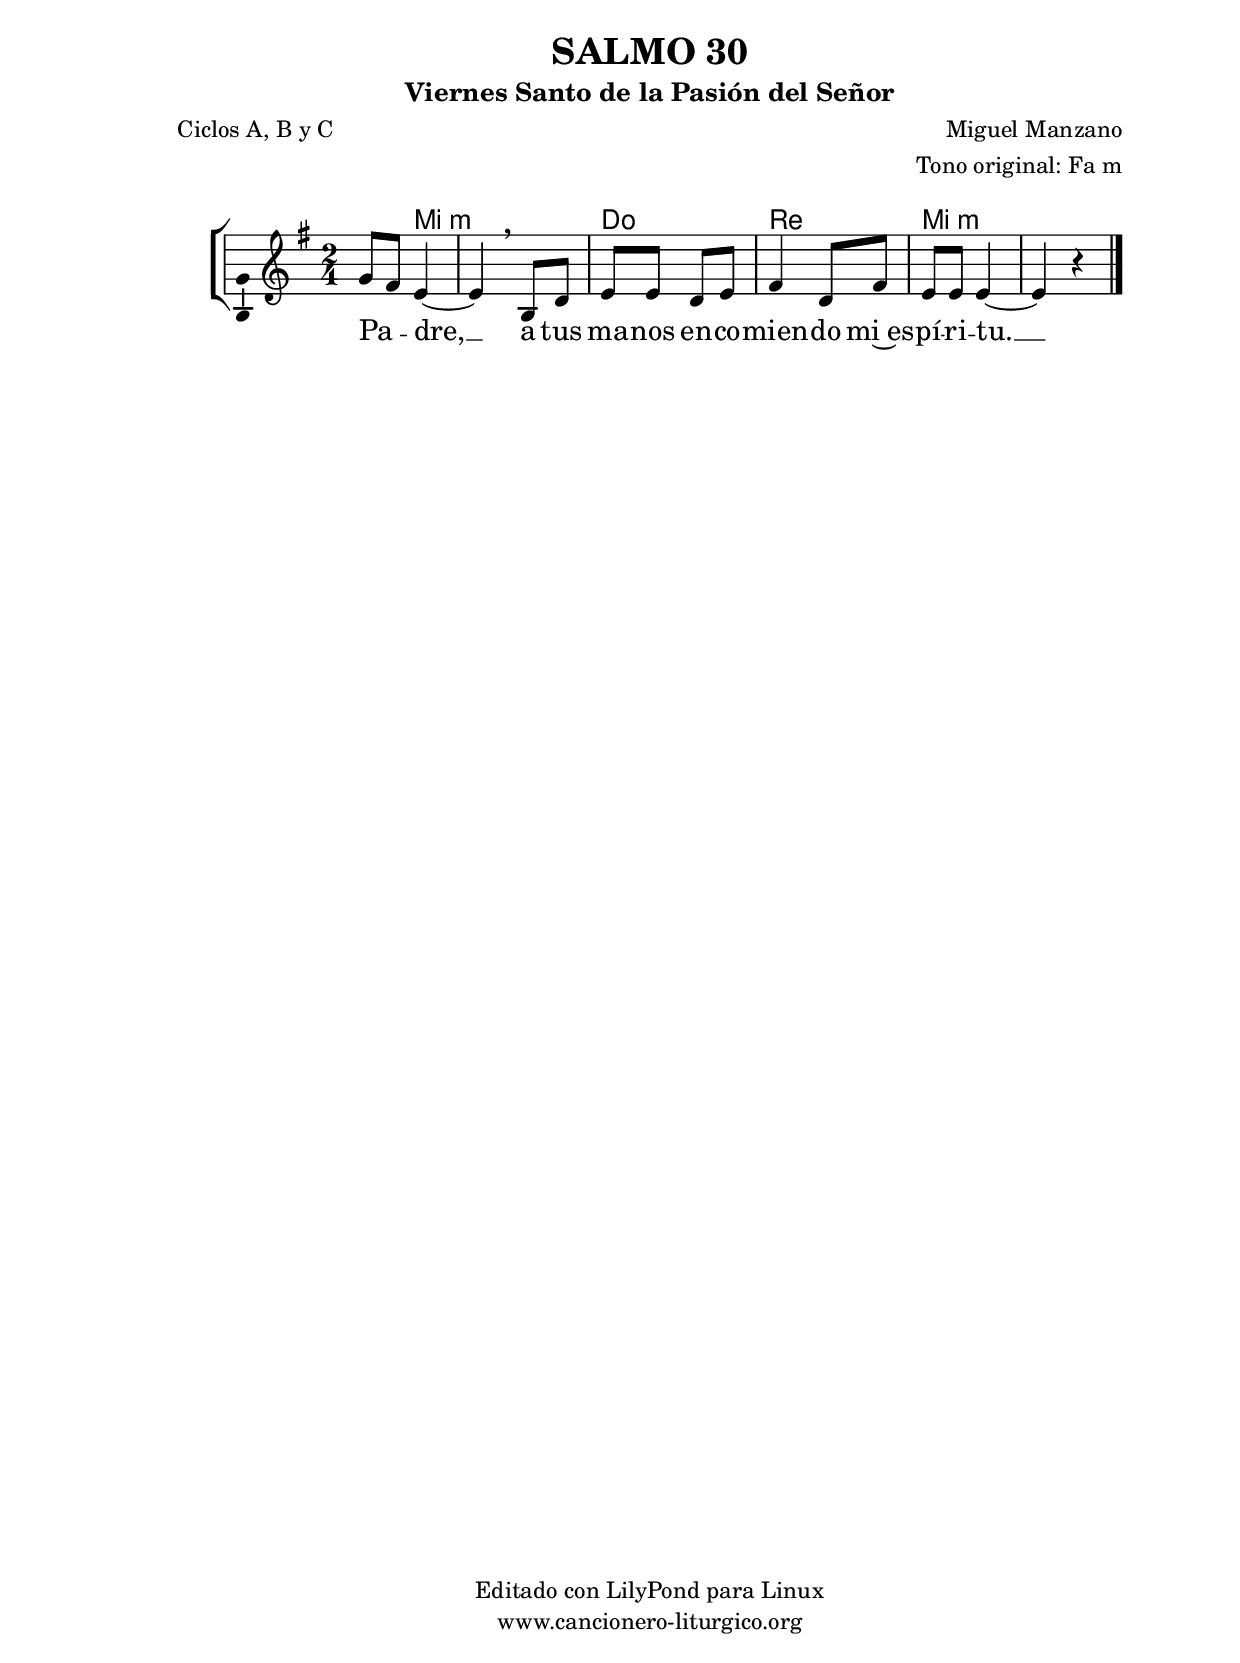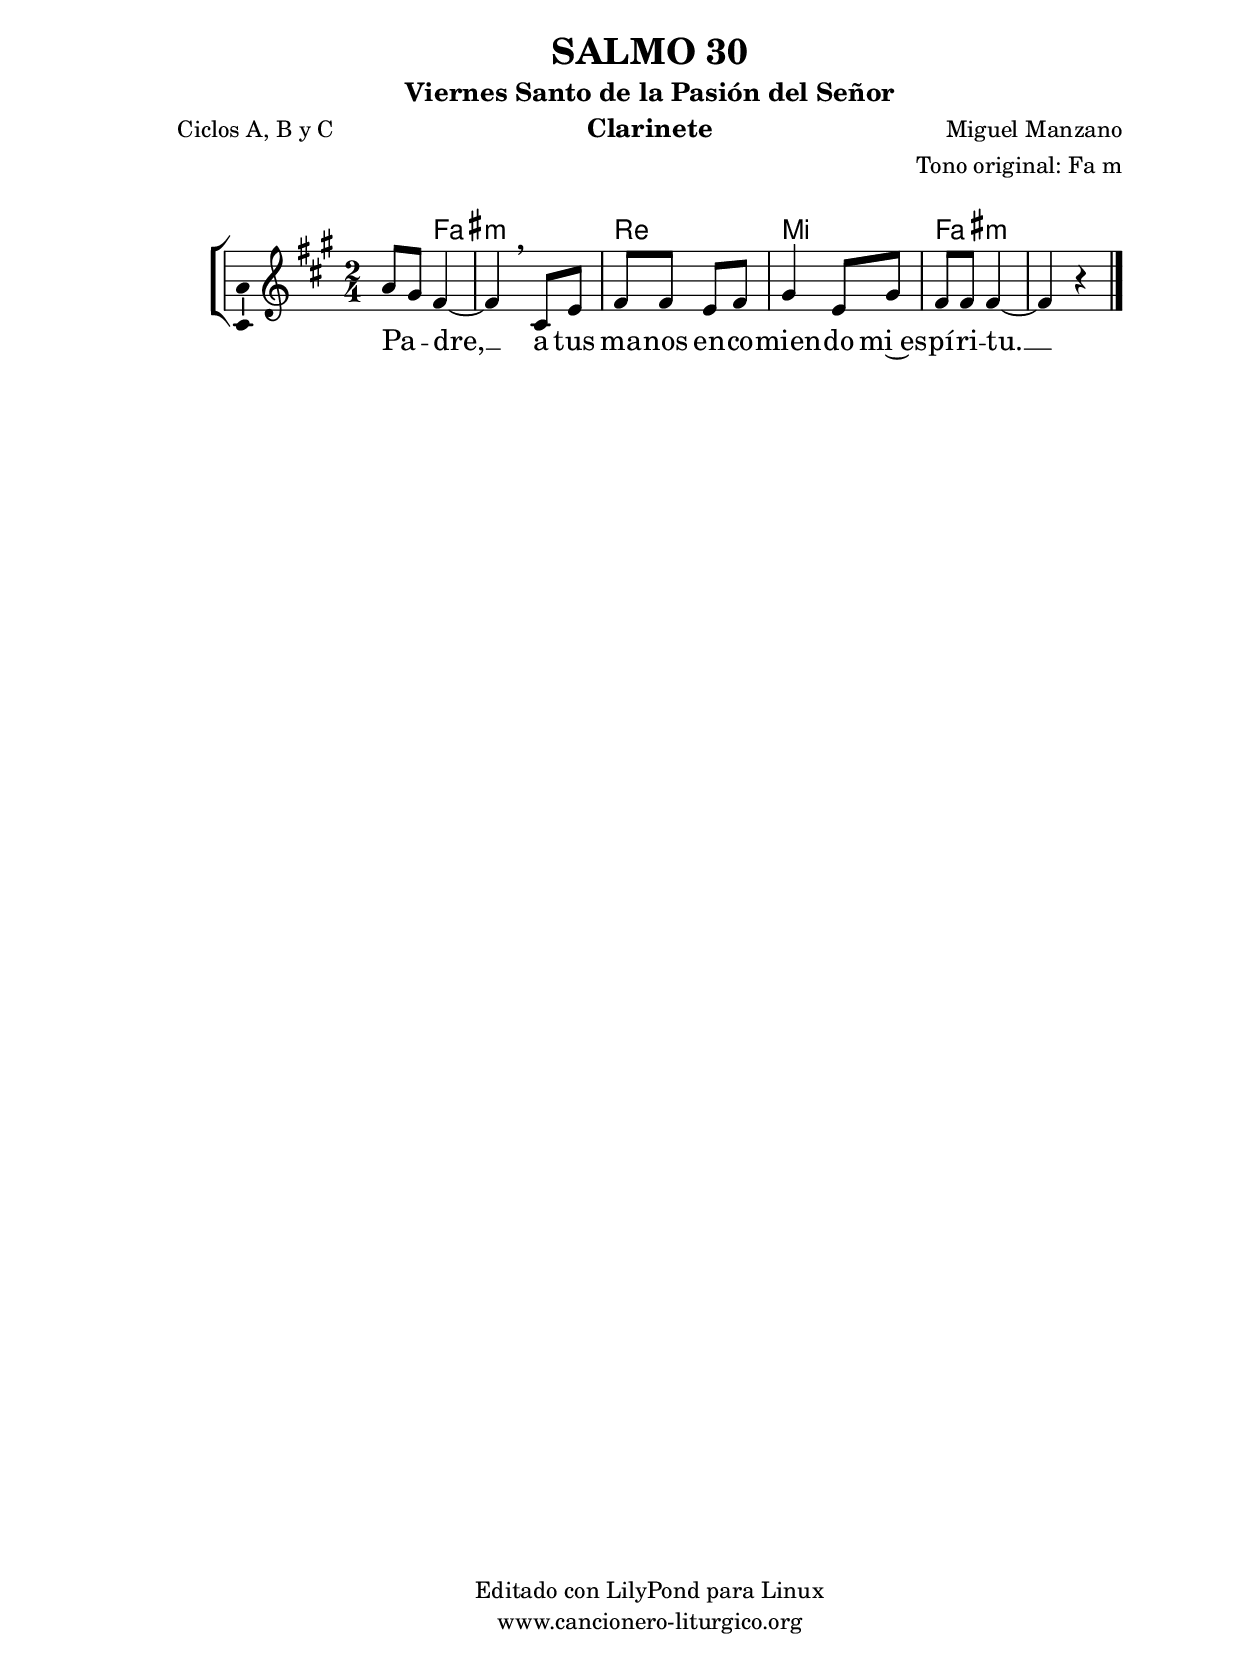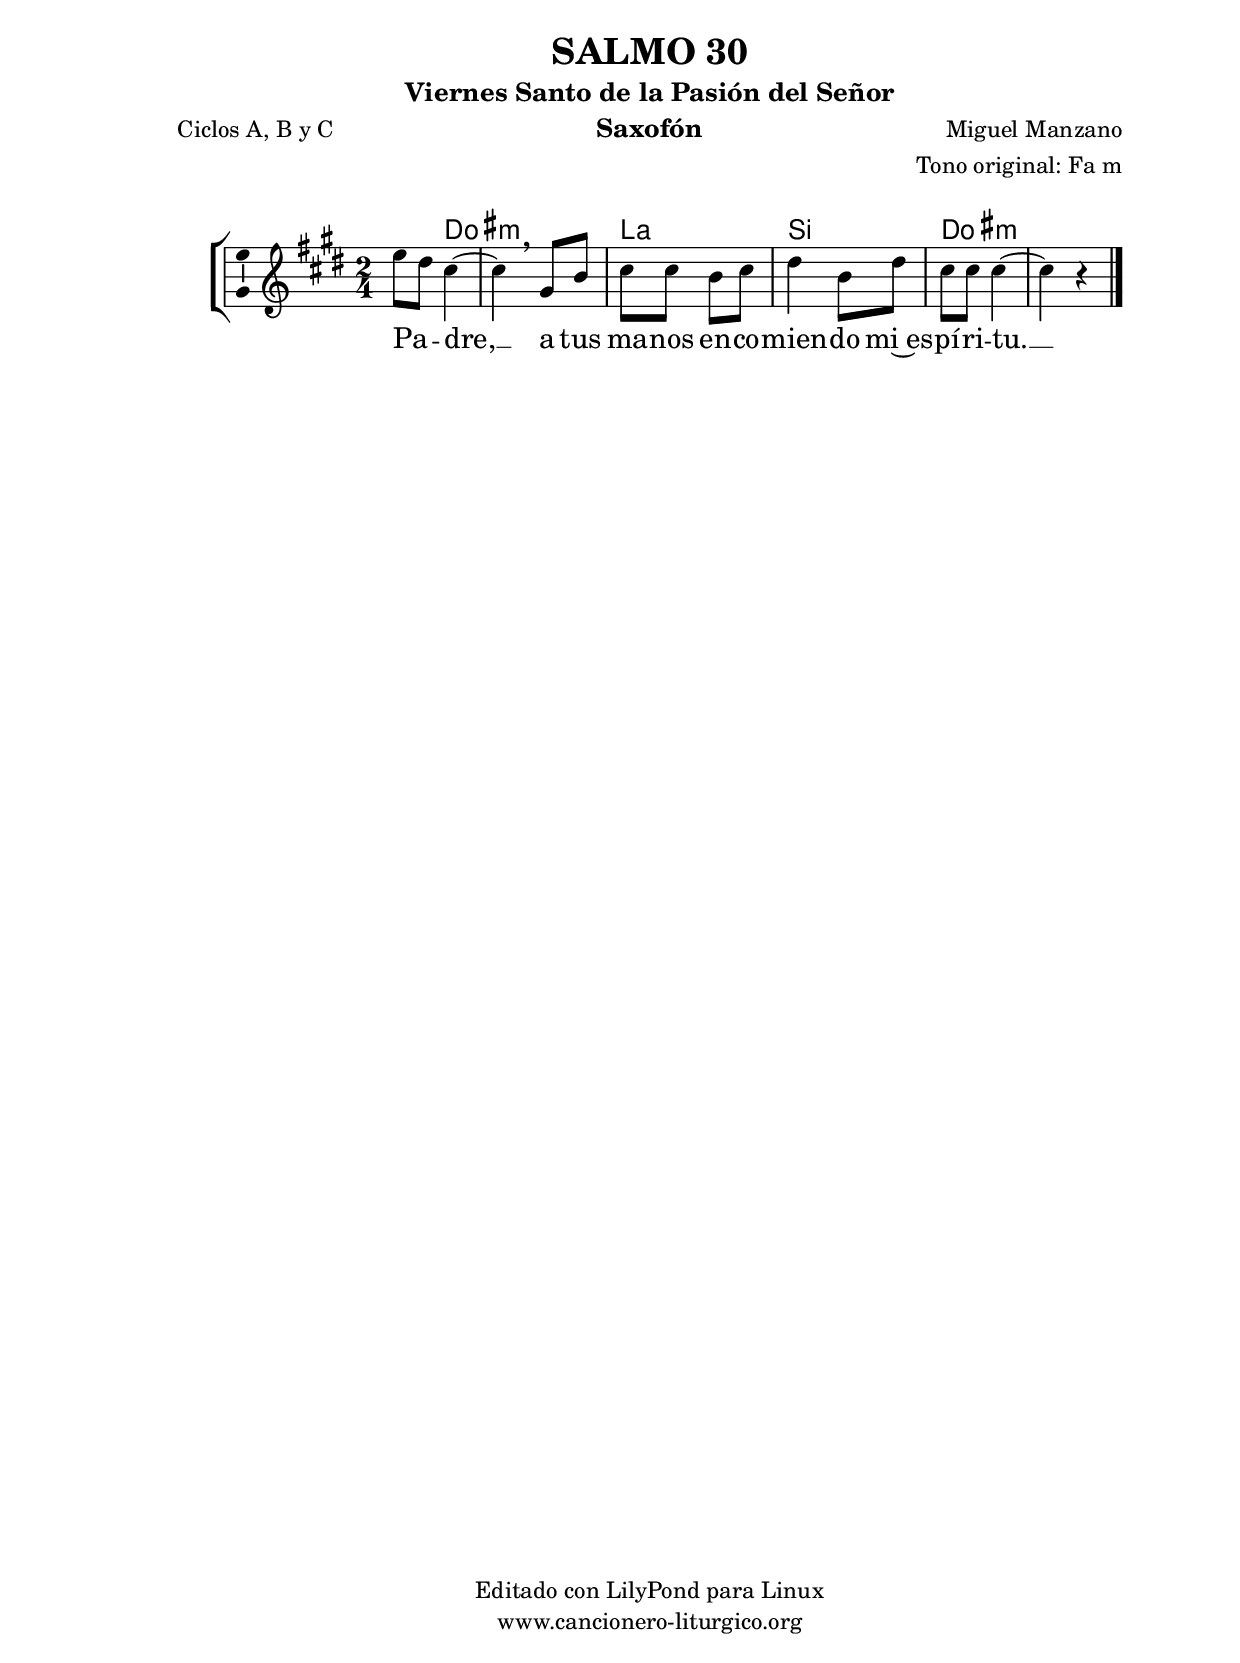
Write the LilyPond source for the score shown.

%
%para convertir .midi en .wav:
%timidity filename.midi -Ow -o finename.wav
%
%
%Para convertir de .wav a .mp3:
%lame -h -m j filename.wav
%
%
%para escuchar el midi:
%timidity nombrefichero.midi
%


%versión de lilypond para la que se ha escrito esta partitura:
\version "2.16.0"

	%Tamaño papel
	#(set-default-paper-size "a4")
	%Tamaño partitura
	#(set-global-staff-size 20)
	%No responde al pulsar sobre una nota
	#(ly:set-option 'point-and-click #f)

%parámetros del encabezamiento:
\header {
	title = "SALMO 30"
	subtitle = "Viernes Santo de la Pasión del Señor"
	composer = "Miguel Manzano"
	poet = "Ciclos A, B y C"
	meter = ""
	arranger = "Tono original: Fa m"
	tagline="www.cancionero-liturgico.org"
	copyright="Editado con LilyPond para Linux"
	}

%parámetros asociados al papel:
\paper  {
	oddHeaderMarkup = \markup {\fill-line { \on-the-fly #not-first-page \fromproperty #'header:title \on-the-fly #not-first-page \fromproperty #'header:composer }}
	evenHeaderMarkup = \markup {\fill-line { \fromproperty #'header:composer \fromproperty #'header:title }}
	#(set-paper-size "a4")
	print-page-number = ##f
	first-page-number = 1
	print-first-page-number = ##f
%	head-separation = 3.0 \cm
	top-margin = 2.0 \cm
	bottom-margin = 0.5\cm
%%%	bottom-margin = -1.0\cm
	left-margin = 3.0 \cm
	line-width = 16.0 \cm 
	indent = 8\mm
	interscoreline = 2.\mm
	between-system-space = 15\mm
%	para que las partituras no llenen la hoja:
	ragged-bottom = ##t
%	idem para la última hoja:
	ragged-last-bottom = ##f
%	para que las partituras llenen el ancho del papel:
	ragged-last = ##f
	after-title-space = 2.5 \cm
%page-count=1
%system-count=8

	%Flexible Vertical Spacing
%	markup-markup-spacing =
%	#'((basic-distance . 15) (minimum-distance . 15) (padding . 3))
	markup-system-spacing =
	#'((basic-distance . 15) (minimum-distance . 15) (padding . 3))
	system-system-spacing =
	#'((basic-distance . 15) (minimum-distance . 15) (padding . 3))
	score-system-spacing =
	#'((basic-distance . 15) (minimum-distance . 15) (padding . 5))
%	top-system-spacing = % header
%	#'((basic-distance . 8) (minimum-distance . 0) (padding . 3))
%	top-markup-spacing =
%	#'((basic-distance . 20) (minimum-distance . 20) (padding . 3))
	last-bottom-spacing = % footer
	#'((basic-distance . 5) (minimum-distance . 5) (padding . 3))
%	score-markup-spacing =
%	#'((basic-distance . 16) (minimum-distance . 13) (padding . 3))

	}


%parámetros que afectan a toda la partitura:
global =  {
	%clave de sol (G):
	\clef G
	%armadura:
	\transpose f e
	\key f \minor
	\tempo 4=100
	\set Score.tempoHideNote = ##t
	}


acordes = {
	\italianChords
	\chordmode {
	\transpose f e
{

s4 f:m s2 des ees f:m s

	}
	}
}

melodia = 
	\transpose f e
{
	\relative c''{
	\time 2/4

aes8 g f4~
f4 \breathe c8 ees
f8 f ees f
g4 ees8 g
f8 f f4~
f4 r4

	\bar "|."
	}
	}


texto = \lyricmode {
Pa -- _ dre, __ a tus ma -- nos en -- co -- mien -- do mi~es -- pí -- ri -- tu. __
	}


acordesStaff = \context ChordNames = acordesStaff <<
	\set chordChanges = ##t
	\acordes
	>>


vozStaff = \context Voice = vozStaff
\with {\consists "Ambitus_engraver"}
<<
%	\set Staff.instrumentName = ""
%	\set Staff.shortInstrumentName = ""
%	\set Staff.midiInstrument = #"clarinet"
%	\set Staff.midiInstrument = #"cello"
%	\set Staff.midiInstrument = #"flute"
	\set Staff.midiInstrument = #"electric guitar (jazz)"
%	\set Staff.midiInstrument = #"english horn"
%	\set Staff.midiInstrument = #"violin"
%	\set Staff.midiInstrument = #"glockenspiel"
	\set Staff.midiMinimumVolume = #0.7
	\set Staff.midiMaximumVolume = #0.9
	\global
	\melodia
	>>


textoStaff = \context Lyrics = textoStaff <<
	\lyricsto vozStaff \texto
	>>

\book {
	\score {
		\context ChoirStaff {
			\override StaffGroup.SystemStartBracket #'collapse-height = #1
			\override Score.SystemStartBar #'collapse-height = #1
			<<
			\acordesStaff
			\vozStaff
			\textoStaff
			>>
			}
		\layout {
	    		\context {
				\Lyrics
				\override LyricText #'font-size = #2
				}
	   		 \context {
				\Score
				%fontSize = #3
				\override StaffSymbol #'staff-space = #(magstep +3)
				%\override Beam #'thickness = #0.55
				%\override SpacingSpanner #'spacing-increment = #1.0
				%\override Slur #'height-limit = #1.5
				}
			}
		}
	\score {
		\unfoldRepeats
		\context ChoirStaff {
			<<
			\acordesStaff
			\vozStaff
			>>
			}
		\midi {
	  		\context {
	  			\Score
				tempoWholesPerMinute = #(ly:make-moment 70 4)
				}
			}
		}
	}

%Partitura para clarinete
#(define output-suffix "C")
\book {
	\header{
		instrument = "Clarinete"
		}
	\score {
		\context ChoirStaff {
			\override StaffGroup.SystemStartBracket #'collapse-height = #1
			\override Score.SystemStartBar #'collapse-height = #1
\transpose c d
			<<
			\acordesStaff
			\vozStaff
			\textoStaff
			>>
			}
		\layout {
	    		\context {
				\Lyrics
				\override LyricText #'font-size = #2
				}
	   		 \context {
				\Score
				%fontSize = #3
				\override StaffSymbol #'staff-space = #(magstep +3)
				%\override Beam #'thickness = #0.55
				%\override SpacingSpanner #'spacing-increment = #1.0
				%\override Slur #'height-limit = #1.5
				}
			}
		}
	}

%Partitura para saxofón
#(define output-suffix "S")
\book {
	\header{
		instrument = "Saxofón"
		}
	\score {
		\context ChoirStaff {
			\override StaffGroup.SystemStartBracket #'collapse-height = #1
			\override Score.SystemStartBar #'collapse-height = #1
\transpose c a
			<<
			\acordesStaff
			\vozStaff
			\textoStaff
			>>
			}
		\layout {
	    		\context {
				\Lyrics
				\override LyricText #'font-size = #2
				}
	   		 \context {
				\Score
				%fontSize = #3
				\override StaffSymbol #'staff-space = #(magstep +3)
				%\override Beam #'thickness = #0.55
				%\override SpacingSpanner #'spacing-increment = #1.0
				%\override Slur #'height-limit = #1.5
				}
			}
		}
	}

